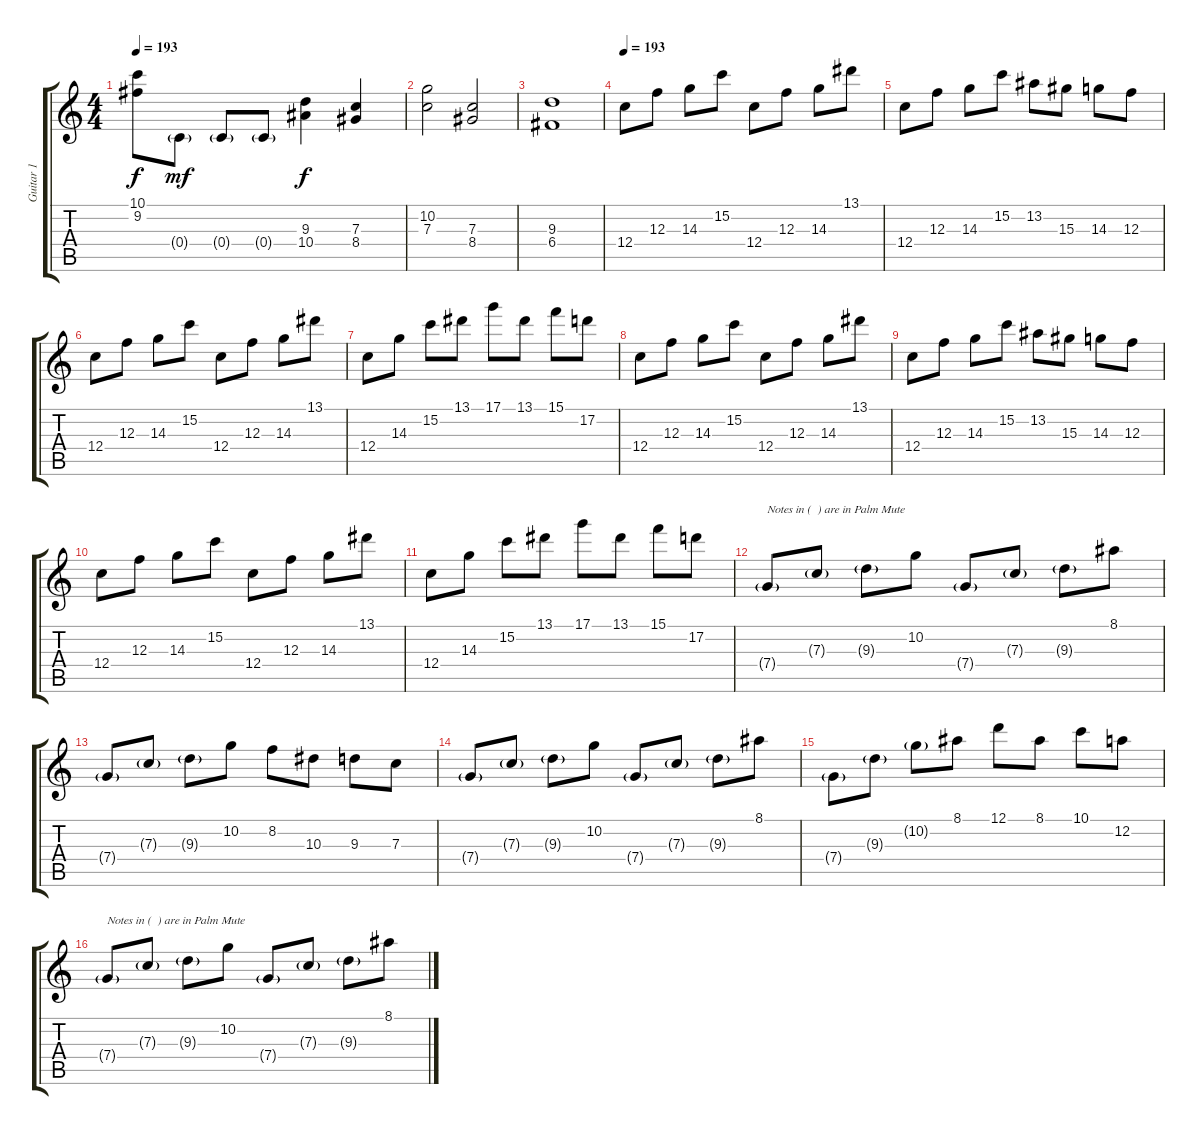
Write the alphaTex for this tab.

\track ("Guitar 1" "Guitar 1") {instrument distortionguitar}
\staff {score tabs}
\tuning (D4 A3 F3 C3 G2 D2) {hide}
\ts (4 4)
\tempo 193
\clef g2
\ks c
(10.1 9.2).8{dy f} 0.4{g}.8{dy mf} 0.4{g}.8 0.4{g}.8 (9.3 10.4).4{dy f} (7.3 8.4).4 |
(10.2 7.3).2 (7.3 8.4).2 |
(9.3 6.4).1 |
\tempo 193
12.4.8 12.3.8 14.3.8 15.2.8 12.4.8 12.3.8 14.3.8 13.1.8 |
12.4.8 12.3.8 14.3.8 15.2.8 13.2.8 15.3.8 14.3.8 12.3.8 |
12.4.8 12.3.8 14.3.8 15.2.8 12.4.8 12.3.8 14.3.8 13.1.8 |
12.4.8 14.3.8 15.2.8 13.1.8 17.1.8 13.1.8 15.1.8 17.2.8 |
12.4.8 12.3.8 14.3.8 15.2.8 12.4.8 12.3.8 14.3.8 13.1.8 |
12.4.8 12.3.8 14.3.8 15.2.8 13.2.8 15.3.8 14.3.8 12.3.8 |
12.4.8 12.3.8 14.3.8 15.2.8 12.4.8 12.3.8 14.3.8 13.1.8 |
12.4.8 14.3.8 15.2.8 13.1.8 17.1.8 13.1.8 15.1.8 17.2.8 |
7.4{g}.8{txt "Notes in (  ) are in Palm Mute"} 7.3{g}.8 9.3{g}.8 10.2.8 7.4{g}.8 7.3{g}.8 9.3{g}.8 8.1.8 |
7.4{g}.8 7.3{g}.8 9.3{g}.8 10.2.8 8.2.8 10.3.8 9.3.8 7.3.8 |
7.4{g}.8 7.3{g}.8 9.3{g}.8 10.2.8 7.4{g}.8 7.3{g}.8 9.3{g}.8 8.1.8 |
7.4{g}.8 9.3{g}.8 10.2{g}.8 8.1.8 12.1.8 8.1.8 10.1.8 12.2.8 |
7.4{g}.8{txt "Notes in (  ) are in Palm Mute"} 7.3{g}.8 9.3{g}.8 10.2.8 7.4{g}.8 7.3{g}.8 9.3{g}.8 8.1.8
